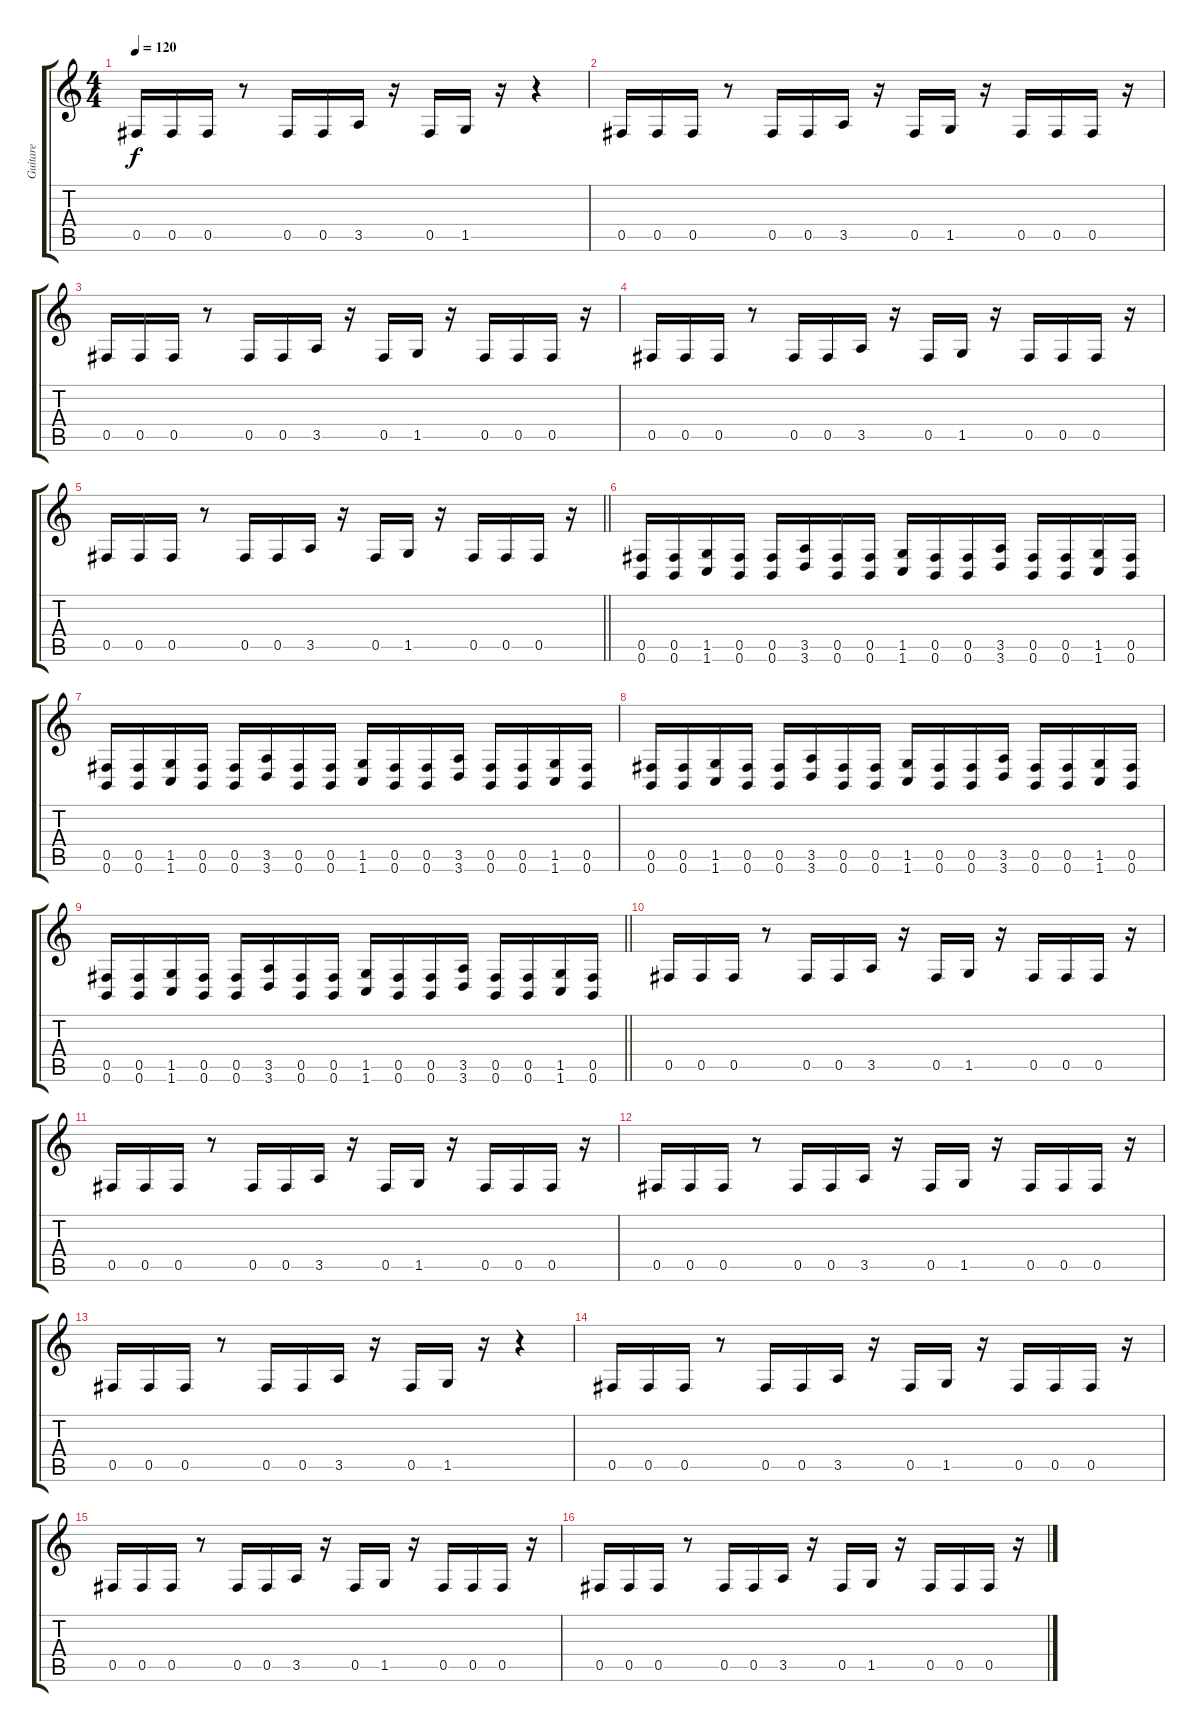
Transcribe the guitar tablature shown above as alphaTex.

\track ("Guitare" "Guitare") {instrument distortionguitar}
\staff {score tabs}
\tuning (B3 Gb3 D3 B2 Gb2 B1) {hide}
\ts (4 4)
\tempo 120
\clef g2
\ks c
0.5.16{dy f} 0.5.16 0.5.16 r.8 0.5.16 0.5.16 3.5.16 r.16 0.5.16 1.5.16 r.16 r.4 |
0.5.16 0.5.16 0.5.16 r.8 0.5.16 0.5.16 3.5.16 r.16 0.5.16 1.5.16 r.16 0.5.16 0.5.16 0.5.16 r.16 |
0.5.16 0.5.16 0.5.16 r.8 0.5.16 0.5.16 3.5.16 r.16 0.5.16 1.5.16 r.16 0.5.16 0.5.16 0.5.16 r.16 |
0.5.16 0.5.16 0.5.16 r.8 0.5.16 0.5.16 3.5.16 r.16 0.5.16 1.5.16 r.16 0.5.16 0.5.16 0.5.16 r.16 |
\barLineRight lightlight
0.5.16 0.5.16 0.5.16 r.8 0.5.16 0.5.16 3.5.16 r.16 0.5.16 1.5.16 r.16 0.5.16 0.5.16 0.5.16 r.16 |
(0.5 0.6).16 (0.5 0.6).16 (1.5 1.6).16 (0.5 0.6).16 (0.5 0.6).16 (3.5 3.6).16 (0.5 0.6).16 (0.5 0.6).16 (1.5 1.6).16 (0.5 0.6).16 (0.5 0.6).16 (3.5 3.6).16 (0.5 0.6).16 (0.5 0.6).16 (1.5 1.6).16 (0.5 0.6).16 |
(0.5 0.6).16 (0.5 0.6).16 (1.5 1.6).16 (0.5 0.6).16 (0.5 0.6).16 (3.5 3.6).16 (0.5 0.6).16 (0.5 0.6).16 (1.5 1.6).16 (0.5 0.6).16 (0.5 0.6).16 (3.5 3.6).16 (0.5 0.6).16 (0.5 0.6).16 (1.5 1.6).16 (0.5 0.6).16 |
(0.5 0.6).16 (0.5 0.6).16 (1.5 1.6).16 (0.5 0.6).16 (0.5 0.6).16 (3.5 3.6).16 (0.5 0.6).16 (0.5 0.6).16 (1.5 1.6).16 (0.5 0.6).16 (0.5 0.6).16 (3.5 3.6).16 (0.5 0.6).16 (0.5 0.6).16 (1.5 1.6).16 (0.5 0.6).16 |
\barLineRight lightlight
(0.5 0.6).16 (0.5 0.6).16 (1.5 1.6).16 (0.5 0.6).16 (0.5 0.6).16 (3.5 3.6).16 (0.5 0.6).16 (0.5 0.6).16 (1.5 1.6).16 (0.5 0.6).16 (0.5 0.6).16 (3.5 3.6).16 (0.5 0.6).16 (0.5 0.6).16 (1.5 1.6).16 (0.5 0.6).16 |
0.5.16 0.5.16 0.5.16 r.8 0.5.16 0.5.16 3.5.16 r.16 0.5.16 1.5.16 r.16 0.5.16 0.5.16 0.5.16 r.16 |
0.5.16 0.5.16 0.5.16 r.8 0.5.16 0.5.16 3.5.16 r.16 0.5.16 1.5.16 r.16 0.5.16 0.5.16 0.5.16 r.16 |
0.5.16 0.5.16 0.5.16 r.8 0.5.16 0.5.16 3.5.16 r.16 0.5.16 1.5.16 r.16 0.5.16 0.5.16 0.5.16 r.16 |
0.5.16 0.5.16 0.5.16 r.8 0.5.16 0.5.16 3.5.16 r.16 0.5.16 1.5.16 r.16 r.4 |
0.5.16 0.5.16 0.5.16 r.8 0.5.16 0.5.16 3.5.16 r.16 0.5.16 1.5.16 r.16 0.5.16 0.5.16 0.5.16 r.16 |
0.5.16 0.5.16 0.5.16 r.8 0.5.16 0.5.16 3.5.16 r.16 0.5.16 1.5.16 r.16 0.5.16 0.5.16 0.5.16 r.16 |
0.5.16 0.5.16 0.5.16 r.8 0.5.16 0.5.16 3.5.16 r.16 0.5.16 1.5.16 r.16 0.5.16 0.5.16 0.5.16 r.16
